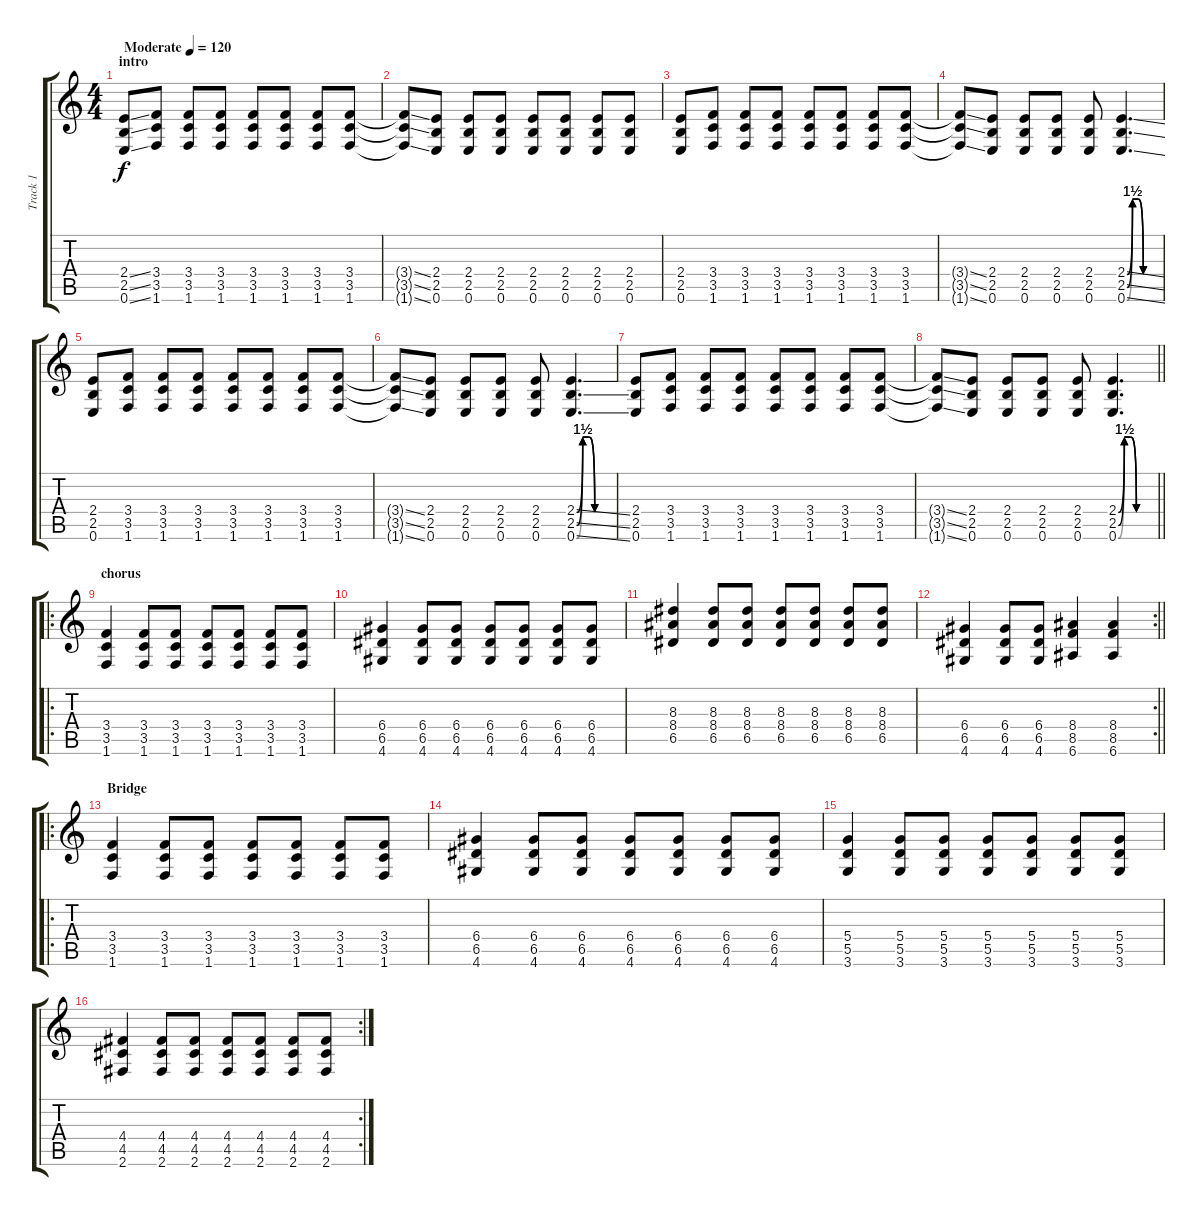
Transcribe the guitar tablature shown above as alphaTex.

\track ("Track 1" "Track 1") {instrument distortionguitar}
\staff {score tabs}
\tuning (E4 B3 G3 D3 A2 E2) {hide}
\ts (4 4)
\section ("" "intro")
\tempo (120 "Moderate")
\clef g2
\ks c
(2.4{ss} 2.5{ss} 0.6{ss}).8{dy f instrument distortionguitar} (3.4 3.5 1.6).8 (3.4 3.5 1.6).8 (3.4 3.5 1.6).8 (3.4 3.5 1.6).8 (3.4 3.5 1.6).8 (3.4 3.5 1.6).8 (3.4 3.5 1.6).8 |
(3.4{ss t} 3.5{ss t} 1.6{ss t}).8 (2.4 2.5 0.6).8 (2.4 2.5 0.6).8 (2.4 2.5 0.6).8 (2.4 2.5 0.6).8 (2.4 2.5 0.6).8 (2.4 2.5 0.6).8 (2.4 2.5 0.6).8 |
(2.4 2.5 0.6).8 (3.4 3.5 1.6).8 (3.4 3.5 1.6).8 (3.4 3.5 1.6).8 (3.4 3.5 1.6).8 (3.4 3.5 1.6).8 (3.4 3.5 1.6).8 (3.4 3.5 1.6).8 |
(3.4{ss t} 3.5{ss t} 1.6{ss t}).8 (2.4 2.5 0.6).8 (2.4 2.5 0.6).8 (2.4 2.5 0.6).8 (2.4 2.5 0.6).8 (2.4{be (custom 0 0 10 6 20 6 30 0 60 0) ss} 2.5{be (custom 0 0 10 6 20 6 30 0 60 0) ss} 0.6{be (custom 0 0 10 6 20 6 30 0 60 0) ss}).4{d} |
(2.4 2.5 0.6).8 (3.4 3.5 1.6).8 (3.4 3.5 1.6).8 (3.4 3.5 1.6).8 (3.4 3.5 1.6).8 (3.4 3.5 1.6).8 (3.4 3.5 1.6).8 (3.4 3.5 1.6).8 |
(3.4{ss t} 3.5{ss t} 1.6{ss t}).8 (2.4 2.5 0.6).8 (2.4 2.5 0.6).8 (2.4 2.5 0.6).8 (2.4 2.5 0.6).8 (2.4{be (custom 0 0 10 6 20 6 30 0 60 0) ss} 2.5{be (custom 0 0 10 6 20 6 30 0 60 0) ss} 0.6{be (custom 0 0 10 6 20 6 30 0 60 0) ss}).4{d} |
(2.4 2.5 0.6).8 (3.4 3.5 1.6).8 (3.4 3.5 1.6).8 (3.4 3.5 1.6).8 (3.4 3.5 1.6).8 (3.4 3.5 1.6).8 (3.4 3.5 1.6).8 (3.4 3.5 1.6).8 |
\barLineRight lightlight
(3.4{ss t} 3.5{ss t} 1.6{ss t}).8 (2.4 2.5 0.6).8 (2.4 2.5 0.6).8 (2.4 2.5 0.6).8 (2.4 2.5 0.6).8 (2.4{be (custom 0 0 10 6 20 6 30 0 60 0)} 2.5{be (custom 0 0 10 6 20 6 30 0 60 0)} 0.6{be (custom 0 0 10 6 20 6 30 0 60 0)}).4{d} |
\ro
\section ("" "chorus")
(3.4 3.5 1.6).4 (3.4 3.5 1.6).8 (3.4 3.5 1.6).8 (3.4 3.5 1.6).8 (3.4 3.5 1.6).8 (3.4 3.5 1.6).8 (3.4 3.5 1.6).8 |
(6.4 6.5 4.6).4 (6.4 6.5 4.6).8 (6.4 6.5 4.6).8 (6.4 6.5 4.6).8 (6.4 6.5 4.6).8 (6.4 6.5 4.6).8 (6.4 6.5 4.6).8 |
(8.3 8.4 6.5).4 (8.3 8.4 6.5).8 (8.3 8.4 6.5).8 (8.3 8.4 6.5).8 (8.3 8.4 6.5).8 (8.3 8.4 6.5).8 (8.3 8.4 6.5).8 |
\rc 2
\barLineRight lightlight
(6.4 6.5 4.6).4 (6.4 6.5 4.6).8 (6.4 6.5 4.6).8 (8.4 8.5 6.6).4 (8.4 8.5 6.6).4 |
\ro
\section ("" "Bridge")
(3.4 3.5 1.6).4 (3.4 3.5 1.6).8 (3.4 3.5 1.6).8 (3.4 3.5 1.6).8 (3.4 3.5 1.6).8 (3.4 3.5 1.6).8 (3.4 3.5 1.6).8 |
(6.4 6.5 4.6).4 (6.4 6.5 4.6).8 (6.4 6.5 4.6).8 (6.4 6.5 4.6).8 (6.4 6.5 4.6).8 (6.4 6.5 4.6).8 (6.4 6.5 4.6).8 |
(5.4 5.5 3.6).4 (5.4 5.5 3.6).8 (5.4 5.5 3.6).8 (5.4 5.5 3.6).8 (5.4 5.5 3.6).8 (5.4 5.5 3.6).8 (5.4 5.5 3.6).8 |
\rc 2
(4.4 4.5 2.6).4 (4.4 4.5 2.6).8 (4.4 4.5 2.6).8 (4.4 4.5 2.6).8 (4.4 4.5 2.6).8 (4.4 4.5 2.6).8 (4.4 4.5 2.6).8
